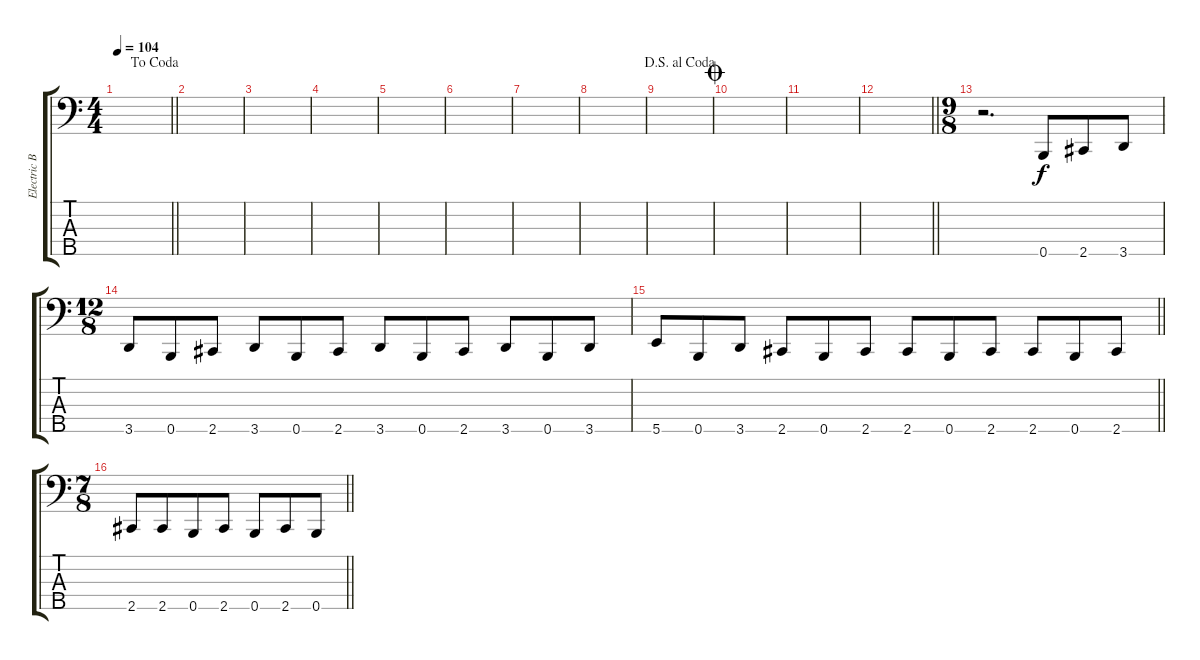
\track ("Electric Bass" "Electric B") {instrument electricbassfinger}
\staff {score tabs}
\tuning (B2 Gb2 B1 Gb1 B0) {hide}
\ts (4 4)
\jump dacoda
\tempo 104
\clef f4
\barLineRight lightlight
\ks c
|
|
|
|
|
|
|
|
\jump dalsegnoalcoda
|
\jump coda
|
|
\barLineRight lightlight
|
\ts (9 8)
r.2{d} 0.5.8 2.5.8 3.5.8 |
\ts (12 8)
3.5.8 0.5.8 2.5.8 3.5.8 0.5.8 2.5.8 3.5.8 0.5.8 2.5.8 3.5.8 0.5.8 3.5.8 |
\barLineRight lightlight
5.5.8 0.5.8 3.5.8 2.5.8 0.5.8 2.5.8 2.5.8 0.5.8 2.5.8 2.5.8 0.5.8 2.5.8 |
\ts (7 8)
\barLineRight lightlight
2.5.8 2.5.8 0.5.8 2.5.8 0.5.8 2.5.8 0.5.8
